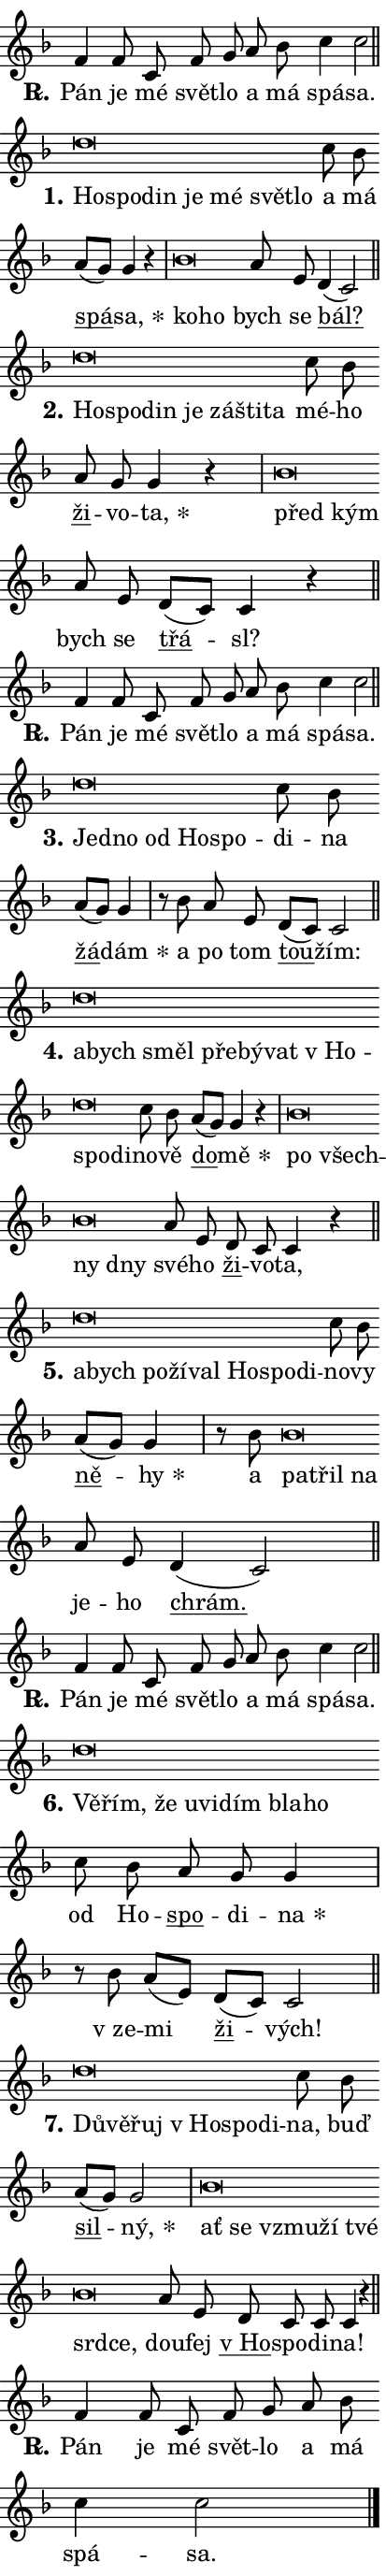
\version "2.24.0"
\header { tagline = "" }
\paper {
  indent = 0\cm
  top-margin = 0\cm
  right-margin = 0.13\cm % to fit lyric hyphens
  bottom-margin = 0\cm
  left-margin = 0\cm
  paper-width = 7\cm
  page-breaking = #ly:one-page-breaking
  system-system-spacing.basic-distance = #11
  score-system-spacing.basic-distance = #11
  ragged-last = ##f
}


%% Author: Thomas Morley
%% https://lists.gnu.org/archive/html/lilypond-user/2020-05/msg00002.html
#(define (line-position grob)
"Returns position of @var[grob} in current system:
   @code{'start}, if at first time-step
   @code{'end}, if at last time-step
   @code{'middle} otherwise
"
  (let* ((col (ly:item-get-column grob))
         (ln (ly:grob-object col 'left-neighbor))
         (rn (ly:grob-object col 'right-neighbor))
         (col-to-check-left (if (ly:grob? ln) ln col))
         (col-to-check-right (if (ly:grob? rn) rn col))
         (break-dir-left
           (and
             (ly:grob-property col-to-check-left 'non-musical #f)
             (ly:item-break-dir col-to-check-left)))
         (break-dir-right
           (and
             (ly:grob-property col-to-check-right 'non-musical #f)
             (ly:item-break-dir col-to-check-right))))
        (cond ((eqv? 1 break-dir-left) 'start)
              ((eqv? -1 break-dir-right) 'end)
              (else 'middle))))

#(define (tranparent-at-line-position vctor)
  (lambda (grob)
  "Relying on @code{line-position} select the relevant enry from @var{vctor}.
Used to determine transparency,"
    (case (line-position grob)
      ((end) (not (vector-ref vctor 0)))
      ((middle) (not (vector-ref vctor 1)))
      ((start) (not (vector-ref vctor 2))))))

noteHeadBreakVisibility =
#(define-music-function (break-visibility)(vector?)
"Makes @code{NoteHead}s transparent relying on @var{break-visibility}"
#{
  \override NoteHead.transparent =
    #(tranparent-at-line-position break-visibility)
#})

#(define delete-ledgers-for-transparent-note-heads
  (lambda (grob)
    "Reads whether a @code{NoteHead} is transparent.
If so this @code{NoteHead} is removed from @code{'note-heads} from
@var{grob}, which is supposed to be @code{LedgerLineSpanner}.
As a result ledgers are not printed for this @code{NoteHead}"
    (let* ((nhds-array (ly:grob-object grob 'note-heads))
           (nhds-list
             (if (ly:grob-array? nhds-array)
                 (ly:grob-array->list nhds-array)
                 '()))
           ;; Relies on the transparent-property being done before
           ;; Staff.LedgerLineSpanner.after-line-breaking is executed.
           ;; This is fragile ...
           (to-keep
             (remove
               (lambda (nhd)
                 (ly:grob-property nhd 'transparent #f))
               nhds-list)))
      ;; TODO find a better method to iterate over grob-arrays, similiar
      ;; to filter/remove etc for lists
      ;; For now rebuilt from scratch
      (set! (ly:grob-object grob 'note-heads)  '())
      (for-each
        (lambda (nhd)
          (ly:pointer-group-interface::add-grob grob 'note-heads nhd))
        to-keep))))

squashNotes = {
  \override NoteHead.X-extent = #'(-0.2 . 0.2)
  \override NoteHead.Y-extent = #'(-0.75 . 0)
  \override NoteHead.stencil =
    #(lambda (grob)
       (let ((pos (ly:grob-property grob 'staff-position)))
         (begin
           (if (< pos -7) (display "ERROR: Lower brevis then expected\n") (display "OK: Expected brevis position\n"))
           (if (<= pos -6) ly:text-interface::print ly:note-head::print))))
}
unSquashNotes = {
  \revert NoteHead.X-extent
  \revert NoteHead.Y-extent
  \revert NoteHead.stencil
}

hideNotes = \noteHeadBreakVisibility #begin-of-line-visible
unHideNotes = \noteHeadBreakVisibility #all-visible

% work-around for resetting accidentals
% https://lilypond.org/doc/v2.23/Documentation/notation/displaying-rhythms#unmetered-music
cadenzaMeasure = {
  \cadenzaOff
  \partial 1024 s1024
  \cadenzaOn
}

#(define-markup-command (accent layout props text) (markup?)
  "Underline accented syllable"
  (interpret-markup layout props
    #{\markup \override #'(offset . 4.3) \underline { #text }#}))

responsum = \markup \concat {
  "R" \hspace #-1.05 \path #0.1 #'((moveto 0 0.07) (lineto 0.9 0.8)) \hspace #0.05 "."
}

spaceSize = #0.6828661417322834 % exact space size for TeX Gyre Schola

\layout {
  \context {
    \Staff
    \remove "Time_signature_engraver"
    \override LedgerLineSpanner.after-line-breaking = #delete-ledgers-for-transparent-note-heads
  }
  \context {
    \Lyrics {
      \override LyricSpace.minimum-distance = \spaceSize
      \override LyricText.font-name = #"TeX Gyre Schola"
      \override LyricText.font-size = 1
      \override StanzaNumber.font-name = #"TeX Gyre Schola Bold"
      \override StanzaNumber.font-size = 1
    }
  }
  \context {
    \Score 
    \override NoteHead.text =
      #(lambda (grob) 
        (let ((pos (ly:grob-property grob 'staff-position)))
          #{\markup {
            \combine
              \halign #-0.55 \raise #(if (= pos -6) 0 0.5) \override #'(thickness . 2) \draw-line #'(3.2 . 0)
              \musicglyph "noteheads.sM1"
          }#}))
  }
}

% magnetic-lyrics.ily
%
%   written by
%     Jean Abou Samra <jean@abou-samra.fr>
%     Werner Lemberg <wl@gnu.org>
%
%   adapted by
%     Jiri Hon <jiri.hon@gmail.com>
%
% Version 2022-Apr-15

% https://www.mail-archive.com/lilypond-user@gnu.org/msg149350.html

#(define (Left_hyphen_pointer_engraver context)
   "Collect syllable-hyphen-syllable occurrences in lyrics and store
them in properties.  This engraver only looks to the left.  For
example, if the lyrics input is @code{foo -- bar}, it does the
following.

@itemize @bullet
@item
Set the @code{text} property of the @code{LyricHyphen} grob between
@q{foo} and @q{bar} to @code{foo}.

@item
Set the @code{left-hyphen} property of the @code{LyricText} grob with
text @q{foo} to the @code{LyricHyphen} grob between @q{foo} and
@q{bar}.
@end itemize

Use this auxiliary engraver in combination with the
@code{lyric-@/text::@/apply-@/magnetic-@/offset!} hook."
   (let ((hyphen #f)
         (text #f))
     (make-engraver
      (acknowledgers
       ((lyric-syllable-interface engraver grob source-engraver)
        (set! text grob)))
      (end-acknowledgers
       ((lyric-hyphen-interface engraver grob source-engraver)
        ;(when (not (grob::has-interface grob 'lyric-space-interface))
          (set! hyphen grob)));)
      ((stop-translation-timestep engraver)
       (when (and text hyphen)
         (ly:grob-set-object! text 'left-hyphen hyphen))
       (set! text #f)
       (set! hyphen #f)))))

#(define (lyric-text::apply-magnetic-offset! grob)
   "If the space between two syllables is less than the value in
property @code{LyricText@/.details@/.squash-threshold}, move the right
syllable to the left so that it gets concatenated with the left
syllable.

Use this function as a hook for
@code{LyricText@/.after-@/line-@/breaking} if the
@code{Left_@/hyphen_@/pointer_@/engraver} is active."
   (let ((hyphen (ly:grob-object grob 'left-hyphen #f)))
     (when hyphen
       (let ((left-text (ly:spanner-bound hyphen LEFT)))
         (when (grob::has-interface left-text 'lyric-syllable-interface)
           (let* ((common (ly:grob-common-refpoint grob left-text X))
                  (this-x-ext (ly:grob-extent grob common X))
                  (left-x-ext
                   (begin
                     ;; Trigger magnetism for left-text.
                     (ly:grob-property left-text 'after-line-breaking)
                     (ly:grob-extent left-text common X)))
                  ;; `delta` is the gap width between two syllables.
                  (delta (- (interval-start this-x-ext)
                            (interval-end left-x-ext)))
                  (details (ly:grob-property grob 'details))
                  (threshold (assoc-get 'squash-threshold details 0.2)))
             (when (< delta threshold)
               (let* (;; We have to manipulate the input text so that
                      ;; ligatures crossing syllable boundaries are not
                      ;; disabled.  For languages based on the Latin
                      ;; script this is essentially a beautification.
                      ;; However, for non-Western scripts it can be a
                      ;; necessity.
                      (lt (ly:grob-property left-text 'text))
                      (rt (ly:grob-property grob 'text))
                      (is-space (grob::has-interface hyphen 'lyric-space-interface))
                      (space (if is-space " " ""))
                      (extra-delta (if is-space spaceSize 0))
                      ;; Append new syllable.
                      (ltrt-space (if (and (string? lt) (string? rt))
                                (string-append lt space rt)
                                (make-concat-markup (list lt space rt))))
                      ;; Right-align `ltrt` to the right side.
                      (ltrt-space-markup (grob-interpret-markup
                               grob
                               (make-translate-markup
                                (cons (interval-length this-x-ext) 0)
                                (make-right-align-markup ltrt-space)))))
                 (begin
                   ;; Don't print `left-text`.
                   (ly:grob-set-property! left-text 'stencil #f)
                   ;; Set text and stencil (which holds all collected
                   ;; syllables so far) and shift it to the left.
                   (ly:grob-set-property! grob 'text ltrt-space)
                   (ly:grob-set-property! grob 'stencil ltrt-space-markup)
                   (ly:grob-translate-axis! grob (- (- delta extra-delta)) X))))))))))


#(define (lyric-hyphen::displace-bounds-first grob)
   ;; Make very sure this callback isn't triggered too early.
   (let ((left (ly:spanner-bound grob LEFT))
         (right (ly:spanner-bound grob RIGHT)))
     (ly:grob-property left 'after-line-breaking)
     (ly:grob-property right 'after-line-breaking)
     (ly:lyric-hyphen::print grob)))

squashThreshold = #0.4

\layout {
  \context {
    \Lyrics
    \consists #Left_hyphen_pointer_engraver
    \override LyricText.after-line-breaking =
      #lyric-text::apply-magnetic-offset!
    \override LyricHyphen.stencil = #lyric-hyphen::displace-bounds-first
    \override LyricText.details.squash-threshold = \squashThreshold
    \override LyricHyphen.minimum-distance = 0
    \override LyricHyphen.minimum-length = \squashThreshold
  }
}

squashText = \override LyricText.details.squash-threshold = 9999
unSquashText = \override LyricText.details.squash-threshold = \squashThreshold

leftText = \override LyricText.self-alignment-X = #LEFT
unLeftText = \revert LyricText.self-alignment-X

starOffset = #(lambda (grob) 
                (let ((x_offset (ly:self-alignment-interface::aligned-on-x-parent grob)))
                  (if (= x_offset 0) 0 (+ x_offset 1.2))))

star = #(define-music-function (syllable)(string?)
"Append star separator at the end of a syllable"
#{
  \once \override LyricText.X-offset = #starOffset
  \lyricmode { \markup {
    #syllable
    \override #'((font-name . "TeX Gyre Schola Bold")) \hspace #0.2 \lower #0.65 \larger "*"
  } }
#})

starAccent = #(define-music-function (syllable)(string?)
"Append star separator at the end of a syllable and make accent"
#{
  \once \override LyricText.X-offset = #starOffset
  \lyricmode { \markup {
    \accent #syllable
    \override #'((font-name . "TeX Gyre Schola Bold")) \hspace #0.2 \lower #0.65 \larger "*"
  } }
#})

breath = #(define-music-function (syllable)(string?)
"Append breathing indicator at the end of a syllable"
#{
  \lyricmode { \markup { #syllable "+" } }
#})

optionalBreath = #(define-music-function (syllable)(string?)
"Append optional breathing indicator at the end of a syllable"
#{
  \lyricmode { \markup { #syllable "(+)" } }
#})


\score {
    <<
        \new Voice = "melody" { \cadenzaOn \key f \major \relative { f'4 f8 c f g a bes \bar "" c4 c2 \cadenzaMeasure \bar "||" \break } }
        \new Lyrics \lyricsto "melody" { \lyricmode { \set stanza = \responsum
Pán je mé svět -- lo a má spá -- sa. } }
    >>
    \layout {}
}

\score {
    <<
        \new Voice = "melody" { \cadenzaOn \key f \major \relative { \squashNotes d''\breve*1/16 \hideNotes \breve*1/16 \bar "" \breve*1/16 \bar "" \breve*1/16 \bar "" \breve*1/16 \bar "" \breve*1/16 \breve*1/16 \bar "" \unHideNotes \unSquashNotes c8 bes \bar "" a[( g)] g4 r \cadenzaMeasure \bar "|" \squashNotes bes\breve*1/16 \hideNotes \breve*1/16 \bar "" \unHideNotes \unSquashNotes a8 e \bar "" d4( c2) \cadenzaMeasure \bar "||" \break } }
        \new Lyrics \lyricsto "melody" { \lyricmode { \set stanza = "1."
\leftText Ho -- \squashText spo -- din je mé svět -- lo \unLeftText \unSquashText a má \markup \accent spá -- \star sa, \leftText ko -- \squashText ho \unLeftText \unSquashText bych se \markup \accent bál? } }
    >>
    \layout {}
}

\score {
    <<
        \new Voice = "melody" { \cadenzaOn \key f \major \relative { \squashNotes d''\breve*1/16 \hideNotes \breve*1/16 \bar "" \breve*1/16 \bar "" \breve*1/16 \bar "" \breve*1/16 \bar "" \breve*1/16 \breve*1/16 \bar "" \unHideNotes \unSquashNotes c8 bes \bar "" a g g4 r \cadenzaMeasure \bar "|" \squashNotes bes\breve*1/16 \hideNotes \breve*1/16 \bar "" \unHideNotes \unSquashNotes a8 e \bar "" d[( c)] c4 r \cadenzaMeasure \bar "||" \break } }
        \new Lyrics \lyricsto "melody" { \lyricmode { \set stanza = "2."
\leftText Ho -- \squashText spo -- din je zá -- šti -- ta \unLeftText \unSquashText mé -- ho \markup \accent ži -- vo -- \star ta, \leftText před \squashText kým \unLeftText \unSquashText bych se \markup \accent třá -- sl? } }
    >>
    \layout {}
}

\score {
    <<
        \new Voice = "melody" { \cadenzaOn \key f \major \relative { f'4 f8 c f g a bes \bar "" c4 c2 \cadenzaMeasure \bar "||" \break } }
        \new Lyrics \lyricsto "melody" { \lyricmode { \set stanza = \responsum
Pán je mé svět -- lo a má spá -- sa. } }
    >>
    \layout {}
}

\score {
    <<
        \new Voice = "melody" { \cadenzaOn \key f \major \relative { \squashNotes d''\breve*1/16 \hideNotes \breve*1/16 \bar "" \breve*1/16 \bar "" \breve*1/16 \breve*1/16 \bar "" \unHideNotes \unSquashNotes c8 bes \bar "" a[( g)] g4 \cadenzaMeasure \bar "|" r8 bes a8 e \bar "" d[( c)] c2 \cadenzaMeasure \bar "||" \break } }
        \new Lyrics \lyricsto "melody" { \lyricmode { \set stanza = "3."
\leftText Jed -- \squashText no od Ho -- spo -- \unLeftText \unSquashText di -- na \markup \accent žá -- \star dám a po tom \markup \accent tou -- žím: } }
    >>
    \layout {}
}

\score {
    <<
        \new Voice = "melody" { \cadenzaOn \key f \major \relative { \squashNotes d''\breve*1/16 \hideNotes \breve*1/16 \bar "" \breve*1/16 \bar "" \breve*1/16 \bar "" \breve*1/16 \bar "" \breve*1/16 \bar "" \breve*1/16 \bar "" \breve*1/16 \breve*1/16 \bar "" \unHideNotes \unSquashNotes c8 bes \bar "" a[( g)] g4 r \cadenzaMeasure \bar "|" \squashNotes bes\breve*1/16 \hideNotes \breve*1/16 \bar "" \breve*1/16 \breve*1/16 \bar "" \unHideNotes \unSquashNotes a8 e \bar "" d c c4 r \cadenzaMeasure \bar "||" \break } }
        \new Lyrics \lyricsto "melody" { \lyricmode { \set stanza = "4."
\leftText a -- \squashText bych směl pře -- bý -- vat "v Ho" -- spo -- di -- \unLeftText \unSquashText no -- vě \markup \accent do -- \star mě \leftText po \squashText všech -- ny dny \unLeftText \unSquashText své -- ho \markup \accent ži -- vo -- ta, } }
    >>
    \layout {}
}

\score {
    <<
        \new Voice = "melody" { \cadenzaOn \key f \major \relative { \squashNotes d''\breve*1/16 \hideNotes \breve*1/16 \bar "" \breve*1/16 \bar "" \breve*1/16 \bar "" \breve*1/16 \bar "" \breve*1/16 \bar "" \breve*1/16 \breve*1/16 \bar "" \unHideNotes \unSquashNotes c8 bes \bar "" a[( g)] g4 \cadenzaMeasure \bar "|" r8 bes \squashNotes bes\breve*1/16 \hideNotes \breve*1/16 \breve*1/16 \bar "" \unHideNotes \unSquashNotes a8 e \bar "" d4( c2) \cadenzaMeasure \bar "||" \break } }
        \new Lyrics \lyricsto "melody" { \lyricmode { \set stanza = "5."
\leftText a -- \squashText bych po -- ží -- val Ho -- spo -- di -- \unLeftText \unSquashText no -- vy \markup \accent ně -- \star hy a \leftText pa -- \squashText třil na \unLeftText \unSquashText je -- ho \markup \accent chrám. } }
    >>
    \layout {}
}

\score {
    <<
        \new Voice = "melody" { \cadenzaOn \key f \major \relative { f'4 f8 c f g a bes \bar "" c4 c2 \cadenzaMeasure \bar "||" \break } }
        \new Lyrics \lyricsto "melody" { \lyricmode { \set stanza = \responsum
Pán je mé svět -- lo a má spá -- sa. } }
    >>
    \layout {}
}

\score {
    <<
        \new Voice = "melody" { \cadenzaOn \key f \major \relative { \squashNotes d''\breve*1/16 \hideNotes \breve*1/16 \bar "" \breve*1/16 \bar "" \breve*1/16 \bar "" \breve*1/16 \bar "" \breve*1/16 \bar "" \breve*1/16 \breve*1/16 \bar "" \unHideNotes \unSquashNotes c8 bes \bar "" a g g4 \cadenzaMeasure \bar "|" r8 bes a8[( e)] \bar "" d[( c)] c2 \cadenzaMeasure \bar "||" \break } }
        \new Lyrics \lyricsto "melody" { \lyricmode { \set stanza = "6."
\leftText Vě -- \squashText řím, že u -- vi -- dím bla -- ho \unLeftText \unSquashText od Ho -- \markup \accent spo -- di -- \star na "v ze" -- mi \markup \accent ži -- vých! } }
    >>
    \layout {}
}

\score {
    <<
        \new Voice = "melody" { \cadenzaOn \key f \major \relative { \squashNotes d''\breve*1/16 \hideNotes \breve*1/16 \bar "" \breve*1/16 \bar "" \breve*1/16 \bar "" \breve*1/16 \breve*1/16 \bar "" \unHideNotes \unSquashNotes c8 bes \bar "" a[( g)] g2 \cadenzaMeasure \bar "|" \squashNotes bes\breve*1/16 \hideNotes \breve*1/16 \bar "" \breve*1/16 \bar "" \breve*1/16 \bar "" \breve*1/16 \bar "" \breve*1/16 \breve*1/16 \bar "" \unHideNotes \unSquashNotes a8 e \bar "" d c c c4 r \cadenzaMeasure \bar "||" \break } }
        \new Lyrics \lyricsto "melody" { \lyricmode { \set stanza = "7."
\leftText Dů -- \squashText vě -- řuj "v Ho" -- spo -- di -- \unLeftText \unSquashText na, buď \markup \accent sil -- \star ný, \leftText ať \squashText se vzmu -- ží tvé srd -- ce, \unLeftText \unSquashText dou -- fej \markup \accent "v Ho" -- spo -- di -- na! } }
    >>
    \layout {}
}

\score {
    <<
        \new Voice = "melody" { \cadenzaOn \key f \major \relative { f'4 f8 c f g a bes \bar "" c4 c2 \cadenzaMeasure \bar "||" \break } \bar "|." }
        \new Lyrics \lyricsto "melody" { \lyricmode { \set stanza = \responsum
Pán je mé svět -- lo a má spá -- sa. } }
    >>
    \layout {}
}
